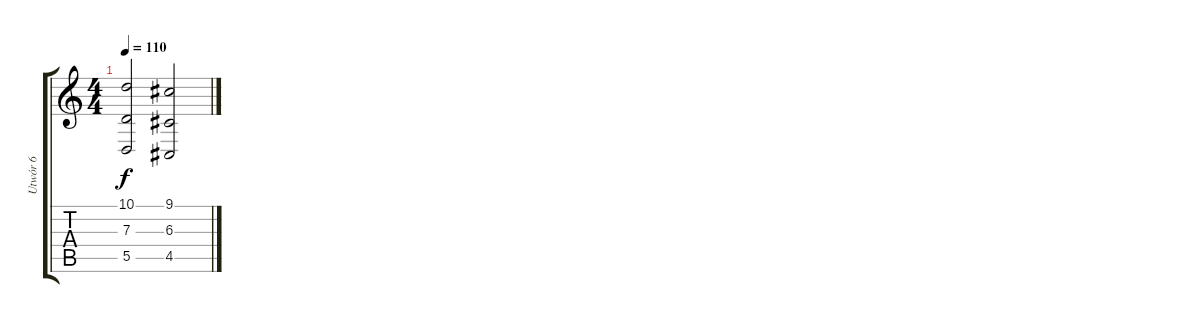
\track ("Utwór 6" "Utwór 6") {instrument pad2warm}
\staff {score tabs}
\tuning (E4 B3 G3 D3 A2 E2) {hide}
\ts (4 4)
\tempo 110
\clef g2
\ks c
(10.1 7.3 5.5).2{dy f} (9.1 6.3 4.5).2
